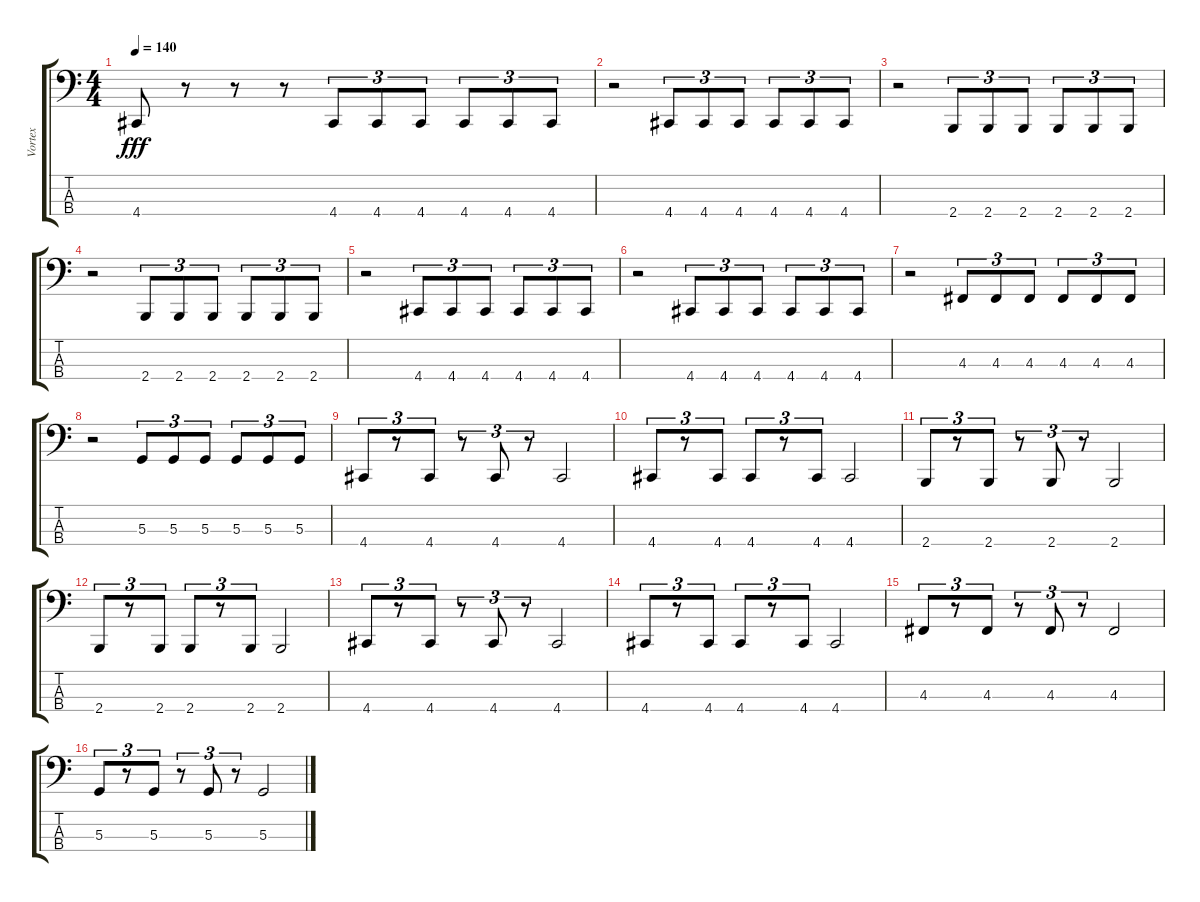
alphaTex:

\track ("Vortex" "Vortex") {instrument electricbassfinger}
\staff {score tabs}
\tuning (C2 G1 D1 A0) {hide}
\ts (4 4)
\tempo 140
\clef f4
\ks c
4.4.8{dy fff} r.8 r.8 r.8 4.4.8{tu (3 2)} 4.4.8{tu (3 2)} 4.4.8{tu (3 2)} 4.4.8{tu (3 2)} 4.4.8{tu (3 2)} 4.4.8{tu (3 2)} |
r.2 4.4.8{tu (3 2)} 4.4.8{tu (3 2)} 4.4.8{tu (3 2)} 4.4.8{tu (3 2)} 4.4.8{tu (3 2)} 4.4.8{tu (3 2)} |
r.2 2.4.8{tu (3 2)} 2.4.8{tu (3 2)} 2.4.8{tu (3 2)} 2.4.8{tu (3 2)} 2.4.8{tu (3 2)} 2.4.8{tu (3 2)} |
r.2 2.4.8{tu (3 2)} 2.4.8{tu (3 2)} 2.4.8{tu (3 2)} 2.4.8{tu (3 2)} 2.4.8{tu (3 2)} 2.4.8{tu (3 2)} |
r.2 4.4.8{tu (3 2)} 4.4.8{tu (3 2)} 4.4.8{tu (3 2)} 4.4.8{tu (3 2)} 4.4.8{tu (3 2)} 4.4.8{tu (3 2)} |
r.2 4.4.8{tu (3 2)} 4.4.8{tu (3 2)} 4.4.8{tu (3 2)} 4.4.8{tu (3 2)} 4.4.8{tu (3 2)} 4.4.8{tu (3 2)} |
r.2 4.3.8{tu (3 2)} 4.3.8{tu (3 2)} 4.3.8{tu (3 2)} 4.3.8{tu (3 2)} 4.3.8{tu (3 2)} 4.3.8{tu (3 2)} |
r.2 5.3.8{tu (3 2)} 5.3.8{tu (3 2)} 5.3.8{tu (3 2)} 5.3.8{tu (3 2)} 5.3.8{tu (3 2)} 5.3.8{tu (3 2)} |
4.4.8{tu (3 2)} r.8{tu (3 2)} 4.4.8{tu (3 2)} r.8{tu (3 2)} 4.4.8{tu (3 2)} r.8{tu (3 2)} 4.4.2 |
4.4.8{tu (3 2)} r.8{tu (3 2)} 4.4.8{tu (3 2)} 4.4.8{tu (3 2)} r.8{tu (3 2)} 4.4.8{tu (3 2)} 4.4.2 |
2.4.8{tu (3 2)} r.8{tu (3 2)} 2.4.8{tu (3 2)} r.8{tu (3 2)} 2.4.8{tu (3 2)} r.8{tu (3 2)} 2.4.2 |
2.4.8{tu (3 2)} r.8{tu (3 2)} 2.4.8{tu (3 2)} 2.4.8{tu (3 2)} r.8{tu (3 2)} 2.4.8{tu (3 2)} 2.4.2 |
4.4.8{tu (3 2)} r.8{tu (3 2)} 4.4.8{tu (3 2)} r.8{tu (3 2)} 4.4.8{tu (3 2)} r.8{tu (3 2)} 4.4.2 |
4.4.8{tu (3 2)} r.8{tu (3 2)} 4.4.8{tu (3 2)} 4.4.8{tu (3 2)} r.8{tu (3 2)} 4.4.8{tu (3 2)} 4.4.2 |
4.3.8{tu (3 2)} r.8{tu (3 2)} 4.3.8{tu (3 2)} r.8{tu (3 2)} 4.3.8{tu (3 2)} r.8{tu (3 2)} 4.3.2 |
5.3.8{tu (3 2)} r.8{tu (3 2)} 5.3.8{tu (3 2)} r.8{tu (3 2)} 5.3.8{tu (3 2)} r.8{tu (3 2)} 5.3.2
